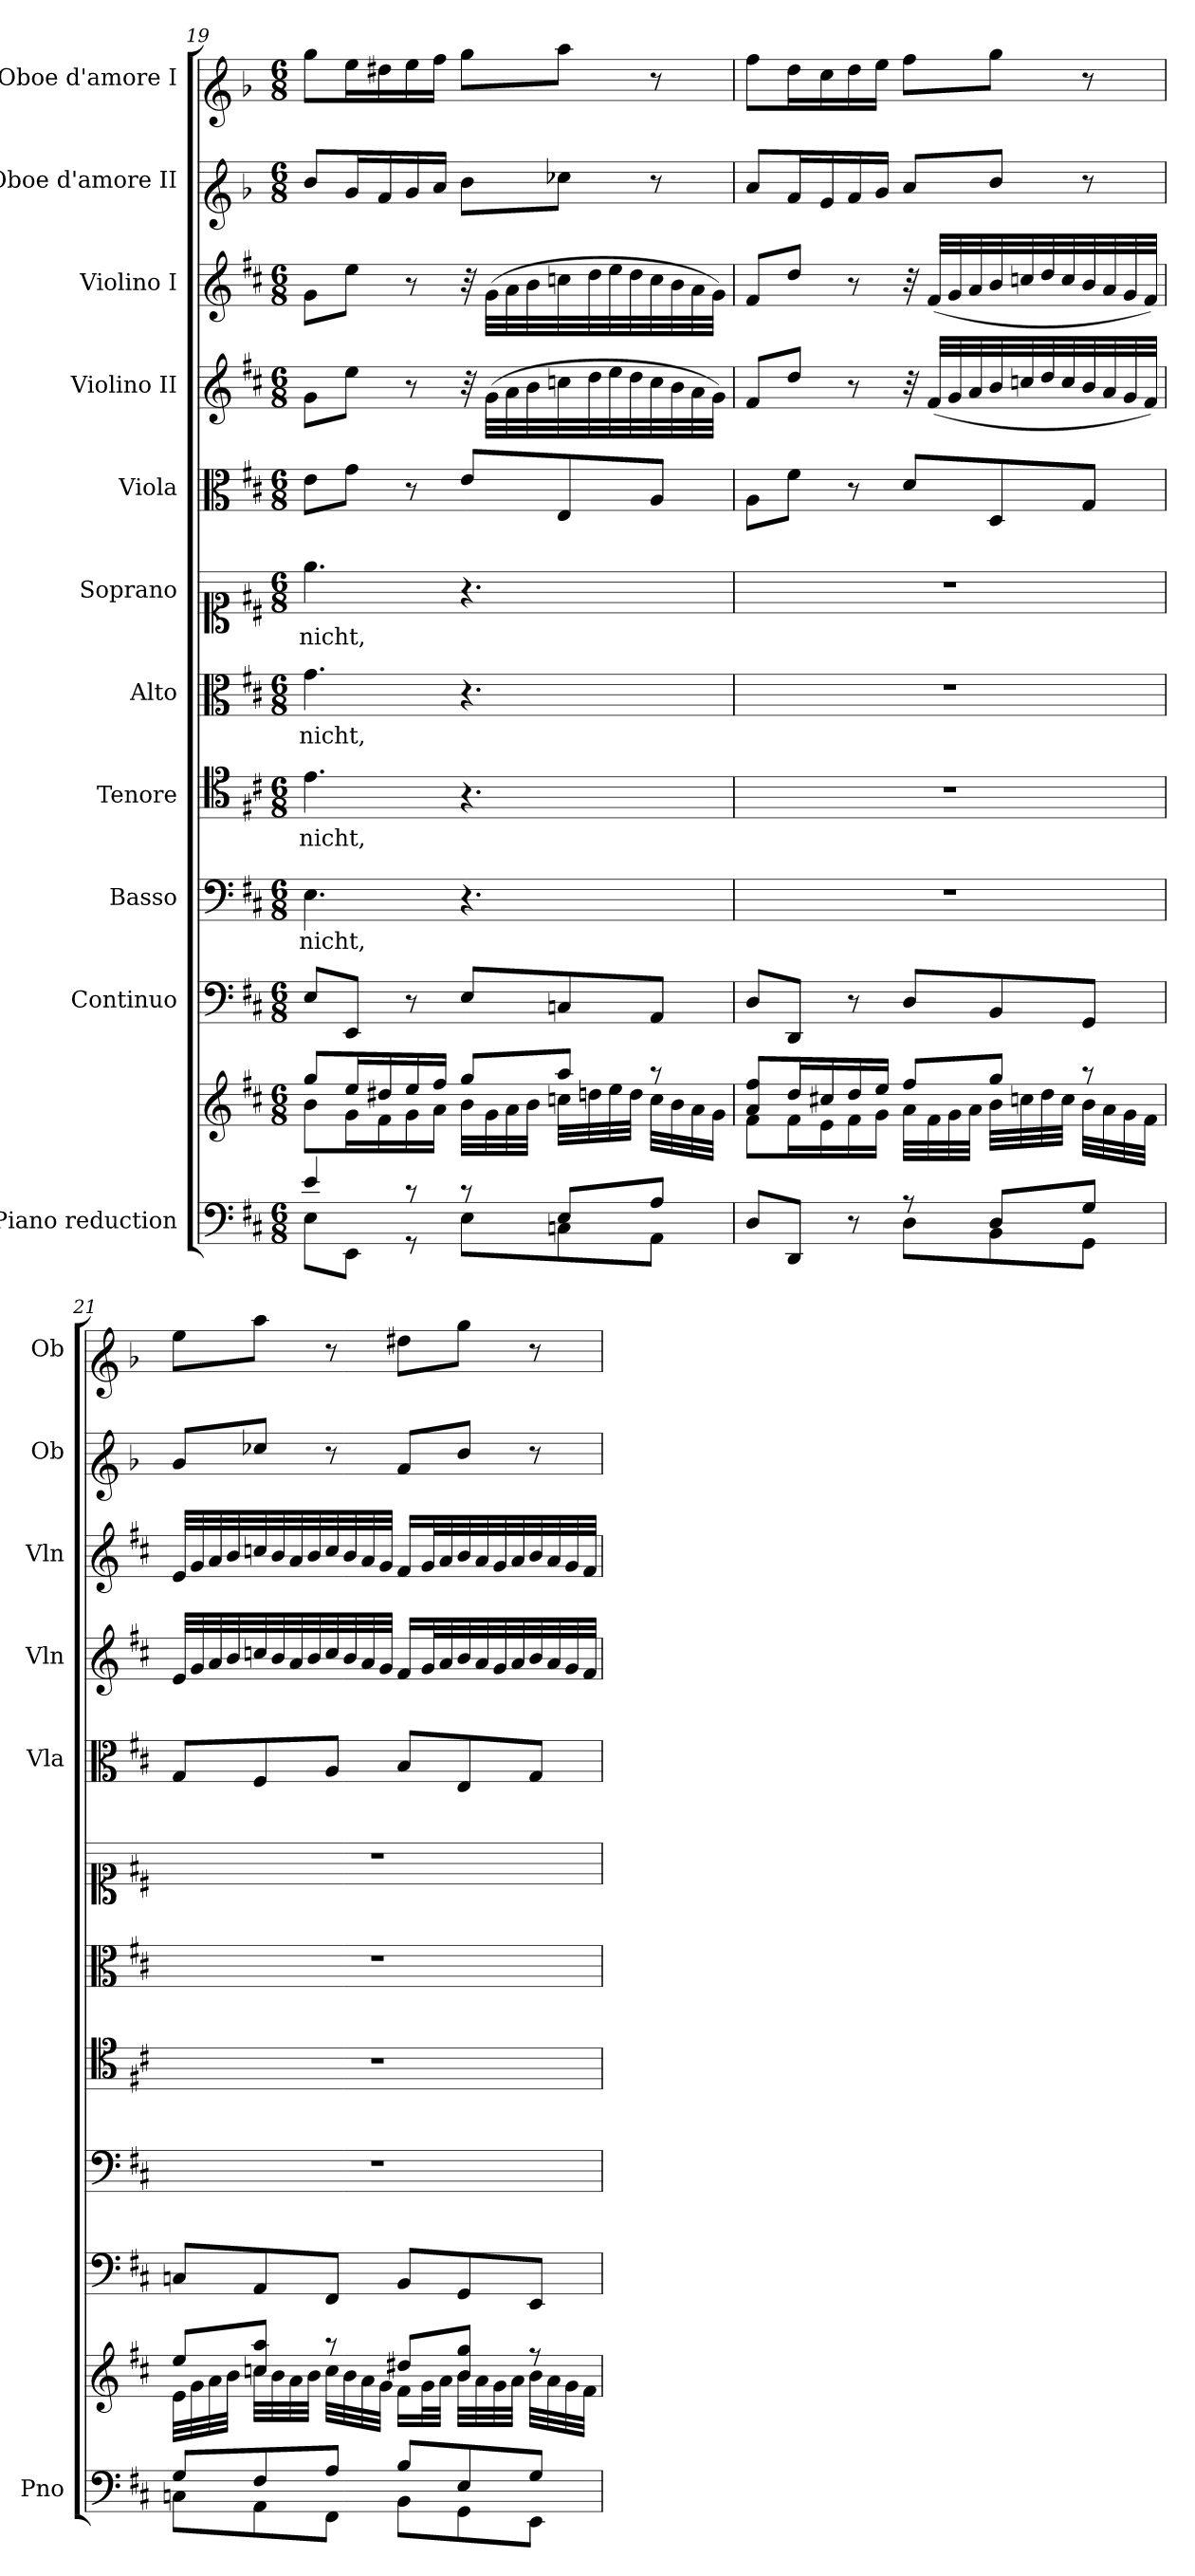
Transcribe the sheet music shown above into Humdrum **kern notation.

**kern	**kern	**kern	**kern	**text	**kern	**text	**kern	**text	**kern	**text	**kern	**kern	**kern	**kern	**kern
*part11	*part11	*part10	*part9	*part9	*part8	*part8	*part7	*part7	*part6	*part6	*part5	*part4	*part3	*part2	*part1
*staff12	*staff11	*staff10	*staff9	*staff9	*staff8	*staff8	*staff7	*staff7	*staff6	*staff6	*staff5	*staff4	*staff3	*staff2	*staff1
*I"Piano reduction	*	*I"Continuo	*I"Basso	*	*I"Tenore	*	*I"Alto	*	*I"Soprano	*	*I"Viola	*I"Violino II	*I"Violino I	*I"Oboe d'amore II	*I"Oboe d'amore I
*I'Pno	*	*	*	*	*	*	*	*	*	*	*I'Vla	*I'Vln	*I'Vln	*I'Ob	*I'Ob
*clefF4	*clefG2	*clefF4	*clefF4	*	*clefC4	*	*clefC3	*	*clefC1	*	*clefC3	*clefG2	*clefG2	*clefG1	*clefG1
*	*	*	*	*	*	*	*	*	*	*	*	*	*	*ITrd2c3	*ITrd2c3
*k[f#c#]	*k[f#c#]	*k[f#c#]	*k[f#c#]	*	*k[f#c#]	*	*k[f#c#]	*	*k[f#c#]	*	*k[f#c#]	*k[f#c#]	*k[f#c#]	*k[f#c#]	*k[f#c#]
*M6/8	*M6/8	*M6/8	*M6/8	*	*M6/8	*	*M6/8	*	*M6/8	*	*M6/8	*M6/8	*M6/8	*M6/8	*M6/8
=19	=19	=19	=19	=19	=19	=19	=19	=19	=19	=19	=19	=19	=19	=19	=19
*^	*^	*	*	*	*	*	*	*	*	*	*	*	*	*	*
!	!	!	!	!	!	!LO:LY:b	!	!LO:LY:b	!	!LO:LY:b	!	!LO:LY:b	!	!	!	!	!
4e/	8E\L	8gg/L	8b\L	8E/L	4.E\	nicht,	4.e\	nicht,	4.g\	nicht,	4.ee\	nicht,	8e\L	8g\L	8g\L	8b/L	8gg\L
.	8EE\J	16ee/L	16g\L	8EE/J	.	.	.	.	.	.	.	.	8g\J	8ee\J	8ee\J	16g/L	16ee\L
.	.	16dd#X/	16f#\	.	.	.	.	.	.	.	.	.	.	.	.	16f#/	16dd#X\
8r	8r	16ee/	16g\	8r	.	.	.	.	.	.	.	.	8r	8r	8r	16g/	16ee\
.	.	16ff#/JJ	16a\JJ	.	.	.	.	.	.	.	.	.	.	.	.	16a/JJ	16ff#\JJ
8r	8E\L	8gg/L	32b\LLL	8E/L	4.r	.	4.r	.	4.r	.	4.r	.	8e/L	32r	32r	8b\L	8gg\L
.	.	.	32g\	.	.	.	.	.	.	.	.	.	.	(32g\LLL	(32g\LLL	.	.
.	.	.	32a\	.	.	.	.	.	.	.	.	.	.	32a\	32a\	.	.
.	.	.	32b\JJJ	.	.	.	.	.	.	.	.	.	.	32b\	32b\	.	.
8E/L	8Cn\	8aa/J	32ccn\LLL	8Cn/	.	.	.	.	.	.	.	.	8E/	32ccn\	32ccn\	8ccn\J	8aa\J
.	.	.	32ddn\	.	.	.	.	.	.	.	.	.	.	32dd\	32dd\	.	.
.	.	.	32ee\	.	.	.	.	.	.	.	.	.	.	32ee\	32ee\	.	.
.	.	.	32dd\JJJ	.	.	.	.	.	.	.	.	.	.	32dd\	32dd\	.	.
8A/J	8AA\J	8r	32cc\LLL	8AA/J	.	.	.	.	.	.	.	.	8A/J	32cc\	32cc\	8r	8r
.	.	.	32b\	.	.	.	.	.	.	.	.	.	.	32b\	32b\	.	.
.	.	.	32a\	.	.	.	.	.	.	.	.	.	.	32a\	32a\	.	.
.	.	.	32g\JJJ	.	.	.	.	.	.	.	.	.	.	32g\JJJ)	32g\JJJ)	.	.
=20	=20	=20	=20	=20	=20	=20	=20	=20	=20	=20	=20	=20	=20	=20	=20	=20	=20
8D/L	4.ryy	8a/ 8ff#/L	8f#\L	8D/L	2.r	.	2.r	.	2.r	.	2.r	.	8A\L	8f#/L	8f#/L	8a/L	8ff#\L
8DD/J	.	16dd/L	16f#\L	8DD/J	.	.	.	.	.	.	.	.	8f#\J	8dd/J	8dd/J	16f#/L	16dd\L
.	.	16cc#X/	16e\	.	.	.	.	.	.	.	.	.	.	.	.	16e/	16cc#\
8r	.	16dd/	16f#\	8r	.	.	.	.	.	.	.	.	8r	8r	8r	16f#/	16dd\
.	.	16ee/JJ	16g\JJ	.	.	.	.	.	.	.	.	.	.	.	.	16g/JJ	16ee\JJ
8r	8D\L	8ff#/L	32a\LLL	8D/L	.	.	.	.	.	.	.	.	8d/L	32r	32r	8a/L	8ff#\L
.	.	.	32f#\	.	.	.	.	.	.	.	.	.	.	(32f#/LLL	(32f#/LLL	.	.
.	.	.	32g\	.	.	.	.	.	.	.	.	.	.	32g/	32g/	.	.
.	.	.	32a\JJJ	.	.	.	.	.	.	.	.	.	.	32a/	32a/	.	.
8D/L	8BB\	8gg/J	32b\LLL	8BB/	.	.	.	.	.	.	.	.	8D/	32b/	32b/	8b/J	8gg\J
.	.	.	32ccn\	.	.	.	.	.	.	.	.	.	.	32ccn/	32ccn/	.	.
.	.	.	32dd\	.	.	.	.	.	.	.	.	.	.	32dd/	32dd/	.	.
.	.	.	32cc\JJJ	.	.	.	.	.	.	.	.	.	.	32cc/	32cc/	.	.
8G/J	8GG\J	8r	32b\LLL	8GG/J	.	.	.	.	.	.	.	.	8G/J	32b/	32b/	8r	8r
.	.	.	32a\	.	.	.	.	.	.	.	.	.	.	32a/	32a/	.	.
.	.	.	32g\	.	.	.	.	.	.	.	.	.	.	32g/	32g/	.	.
.	.	.	32f#\JJJ	.	.	.	.	.	.	.	.	.	.	32f#/JJJ)	32f#/JJJ)	.	.
!!LO:PB:g=z
=21	=21	=21	=21	=21	=21	=21	=21	=21	=21	=21	=21	=21	=21	=21	=21	=21	=21
8G/L	8Cn\L	8ee/L	32e\LLL	8Cn/L	2.r	.	2.r	.	2.r	.	2.r	.	8G/L	32e/LLL	32e/LLL	8g/L	8ee\L
.	.	.	32g\	.	.	.	.	.	.	.	.	.	.	32g/	32g/	.	.
.	.	.	32a\	.	.	.	.	.	.	.	.	.	.	32a/	32a/	.	.
.	.	.	32b\JJJ	.	.	.	.	.	.	.	.	.	.	32b/	32b/	.	.
8F#/	8AA\	8ccn/ 8aa/J	32cc\LLL	8AA/	.	.	.	.	.	.	.	.	8F#/	32ccn/	32ccn/	8ccn/J	8aa\J
.	.	.	32b\	.	.	.	.	.	.	.	.	.	.	32b/	32b/	.	.
.	.	.	32a\	.	.	.	.	.	.	.	.	.	.	32a/	32a/	.	.
.	.	.	32b\JJJ	.	.	.	.	.	.	.	.	.	.	32b/	32b/	.	.
8A/J	8FF#\J	8r	32cc\LLL	8FF#/J	.	.	.	.	.	.	.	.	8A/J	32cc/	32cc/	8r	8r
.	.	.	32b\	.	.	.	.	.	.	.	.	.	.	32b/	32b/	.	.
.	.	.	32a\	.	.	.	.	.	.	.	.	.	.	32a/	32a/	.	.
.	.	.	32g\JJJ	.	.	.	.	.	.	.	.	.	.	32g/JJJ	32g/JJJ	.	.
8B/L	8BB\L	8dd#X/L	16f#\LL	8BB/L	.	.	.	.	.	.	.	.	8B/L	16f#/LL	16f#/LL	8f#/L	8dd#X\L
.	.	.	32g\L	.	.	.	.	.	.	.	.	.	.	32g/L	32g/L	.	.
.	.	.	32a\JJJ	.	.	.	.	.	.	.	.	.	.	32a/	32a/	.	.
8E/	8GG\	8b/ 8gg/J	32b\LLL	8GG/	.	.	.	.	.	.	.	.	8E/	32b/	32b/	8b/J	8gg\J
.	.	.	32a\	.	.	.	.	.	.	.	.	.	.	32a/	32a/	.	.
.	.	.	32g\	.	.	.	.	.	.	.	.	.	.	32g/	32g/	.	.
.	.	.	32a\JJJ	.	.	.	.	.	.	.	.	.	.	32a/	32a/	.	.
8G/J	8EE\J	8r	32b\LLL	8EE/J	.	.	.	.	.	.	.	.	8G/J	32b/	32b/	8r	8r
.	.	.	32a\	.	.	.	.	.	.	.	.	.	.	32a/	32a/	.	.
.	.	.	32g\	.	.	.	.	.	.	.	.	.	.	32g/	32g/	.	.
.	.	.	32f#\JJJ	.	.	.	.	.	.	.	.	.	.	32f#/JJJ	32f#/JJJ	.	.
*v	*v	*	*	*	*	*	*	*	*	*	*	*	*	*	*	*	*
*	*v	*v	*	*	*	*	*	*	*	*	*	*	*	*	*	*
=	=	=	=	=	=	=	=	=	=	=	=	=	=	=	=
*-	*-	*-	*-	*-	*-	*-	*-	*-	*-	*-	*-	*-	*-	*-	*-
